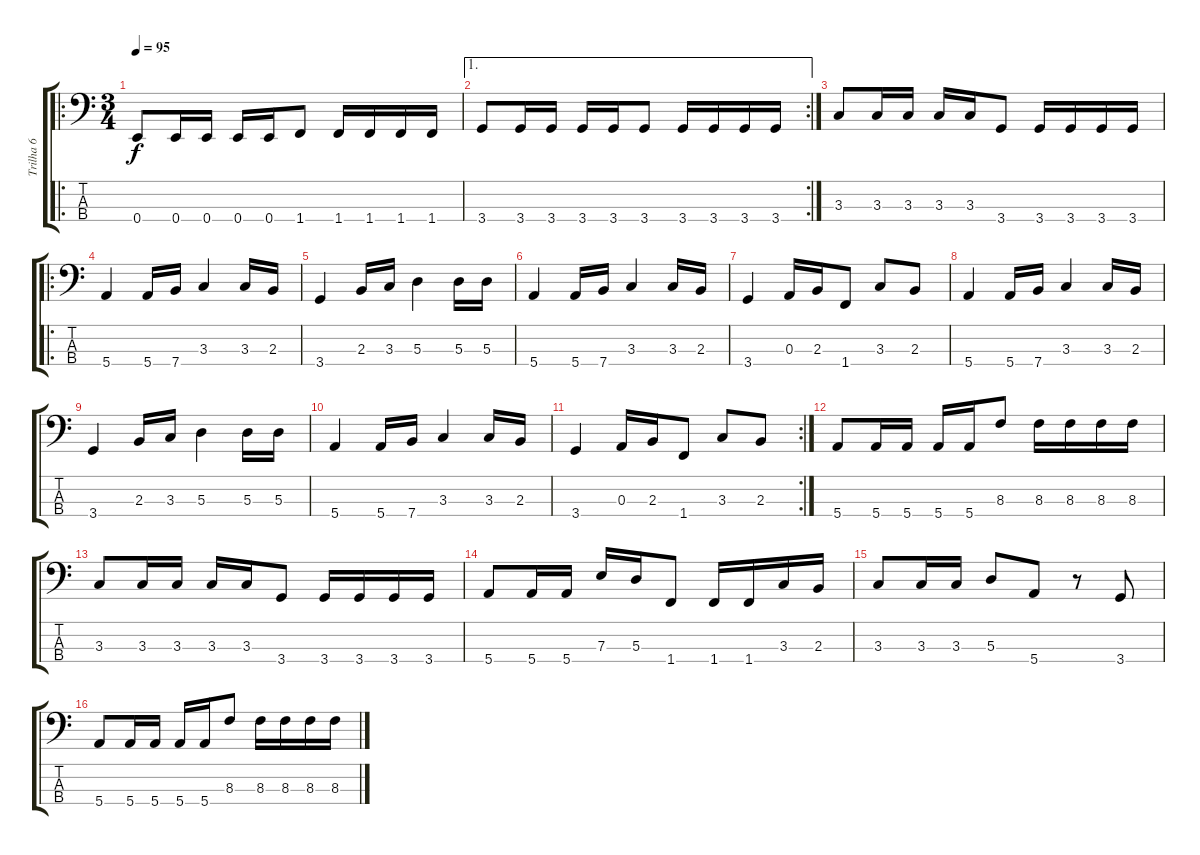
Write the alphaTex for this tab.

\track ("Trilha 6" "Trilha 6") {instrument electricbassfinger}
\staff {score tabs}
\tuning (G2 D2 A1 E1) {hide}
\ro
\ts (3 4)
\tempo 95
\clef f4
\ks c
0.4.8{dy f} 0.4.16 0.4.16 0.4.16 0.4.16 1.4.8 1.4.16 1.4.16 1.4.16 1.4.16 |
\ae 1
\rc 2
3.4.8 3.4.16 3.4.16 3.4.16 3.4.16 3.4.8 3.4.16 3.4.16 3.4.16 3.4.16 |
3.3.8 3.3.16 3.3.16 3.3.16 3.3.16 3.4.8 3.4.16 3.4.16 3.4.16 3.4.16 |
\ro
5.4.4 5.4.16 7.4.16 3.3.4 3.3.16 2.3.16 |
3.4.4 2.3.16 3.3.16 5.3.4 5.3.16 5.3.16 |
5.4.4 5.4.16 7.4.16 3.3.4 3.3.16 2.3.16 |
3.4.4 0.3.16 2.3.16 1.4.8 3.3.8 2.3.8 |
5.4.4 5.4.16 7.4.16 3.3.4 3.3.16 2.3.16 |
3.4.4 2.3.16 3.3.16 5.3.4 5.3.16 5.3.16 |
5.4.4 5.4.16 7.4.16 3.3.4 3.3.16 2.3.16 |
\rc 2
3.4.4 0.3.16 2.3.16 1.4.8 3.3.8 2.3.8 |
5.4.8 5.4.16 5.4.16 5.4.16 5.4.16 8.3.8 8.3.16 8.3.16 8.3.16 8.3.16 |
3.3.8 3.3.16 3.3.16 3.3.16 3.3.16 3.4.8 3.4.16 3.4.16 3.4.16 3.4.16 |
5.4.8 5.4.16 5.4.16 7.3.16 5.3.16 1.4.8 1.4.16 1.4.16 3.3.16 2.3.16 |
3.3.8 3.3.16 3.3.16 5.3.8 5.4.8 r.8 3.4.8 |
5.4.8 5.4.16 5.4.16 5.4.16 5.4.16 8.3.8 8.3.16 8.3.16 8.3.16 8.3.16
